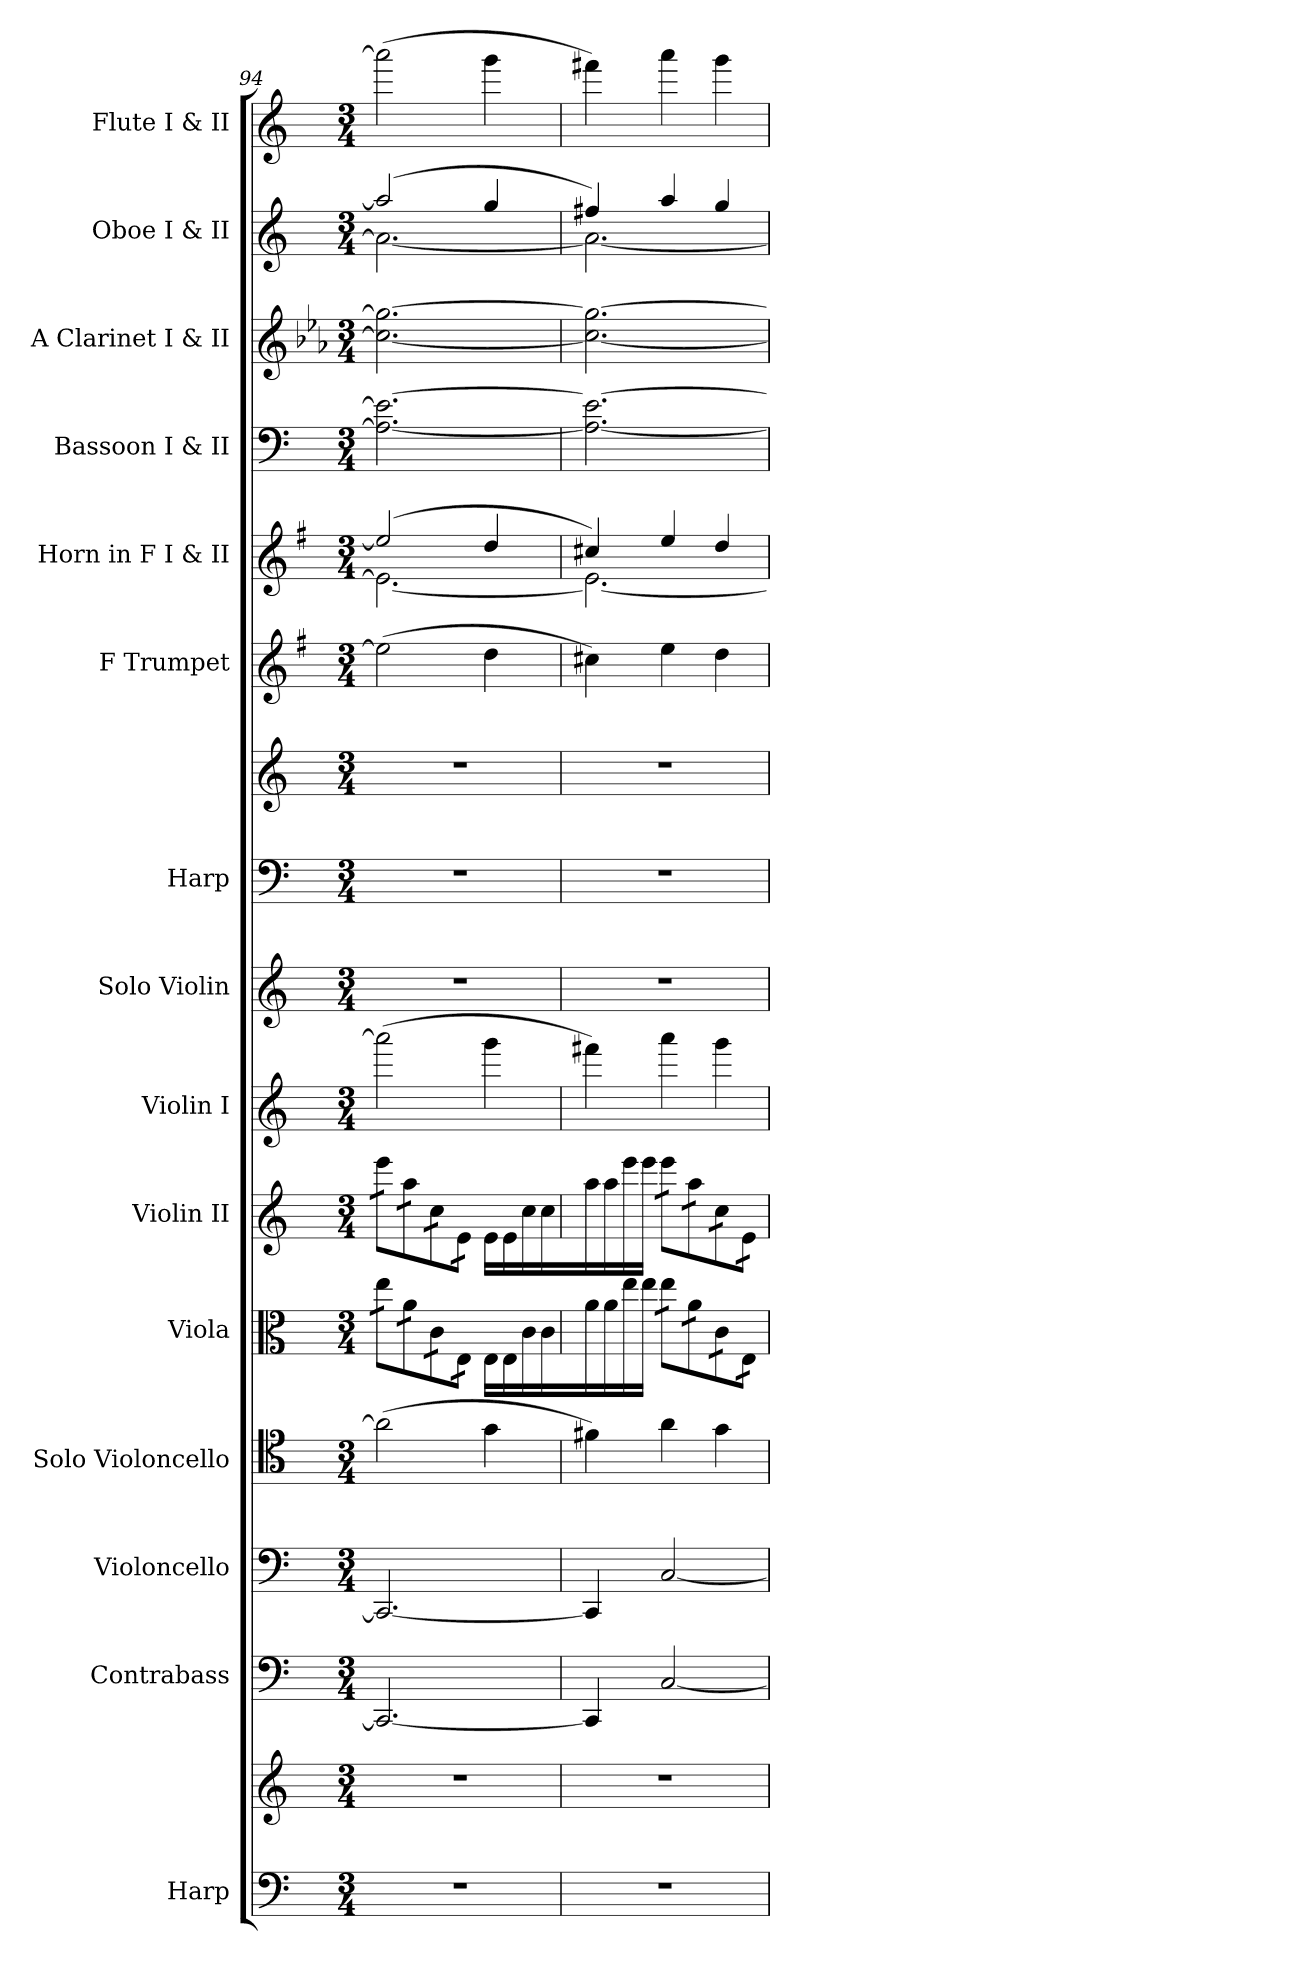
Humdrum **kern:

**kern	**kern	**kern	**kern	**kern	**kern	**kern	**kern	**kern	**kern	**kern	**kern	**kern	**kern	**kern	**kern	**kern
*part15	*part15	*part14	*part13	*part12	*part11	*part10	*part9	*part8	*part7	*part7	*part6	*part5	*part4	*part3	*part2	*part1
*staff17	*staff16	*staff15	*staff14	*staff13	*staff12	*staff11	*staff10	*staff9	*staff8	*staff7	*staff6	*staff5	*staff4	*staff3	*staff2	*staff1
*I"Harp	*	*I"Contrabass	*I"Violoncello	*I"Solo Violoncello	*I"Viola	*I"Violin II	*I"Violin I	*I"Solo Violin	*I"Harp	*	*I"F Trumpet	*I"Horn in F I &amp; II	*I"Bassoon I &amp; II	*I"A Clarinet I &amp; II	*I"Oboe I &amp; II	*I"Flute I &amp; II
*I'Hrp.	*	*I'Cb.	*I'Vc.	*I'Vc.	*I'Vla.	*I'Vln.	*I'Vln.	*I'Vln.	*I'Hrp.	*	*I'F Tpt.	*	*I'Bsn.	*I'A Cl.	*I'Ob.	*I'Fl.
*clefF4	*clefG2	*clefF4	*clefF4	*clefC4	*clefC3	*clefG2	*clefG2	*clefG2	*clefF4	*clefG2	*clefG2	*clefG2	*clefF4	*clefG2	*clefG2	*clefG2
*	*	*ITrd7c12	*	*	*	*	*	*	*	*	*ITrd-3c-5	*ITrd4c7	*	*ITrd2c3	*	*
*k[]	*k[]	*k[]	*k[]	*k[]	*k[]	*k[]	*k[]	*k[]	*k[]	*k[]	*k[]	*k[]	*k[]	*k[]	*k[]	*k[]
*M3/4	*M3/4	*M3/4	*M3/4	*M3/4	*M3/4	*M3/4	*M3/4	*M3/4	*M3/4	*M3/4	*M3/4	*M3/4	*M3/4	*M3/4	*M3/4	*M3/4
=94	=94	=94	=94	=94	=94	=94	=94	=94	=94	=94	=94	=94	=94	=94	=94	=94
*	*	*	*	*	*	*	*	*	*	*	*	*^	*	*	*^	*
*	*	*	*	*	*tremolo	*	*	*	*	*	*	*	*	*	*	*	*	*
*	*	*	*	*	*	*tremolo	*	*	*	*	*	*	*	*	*	*	*	*
2.r	2.r	2.CCC/_	2.CC/_	(>2a\]	16ee\LL	16eee\LL	(>2aaa\]	2.r	2.r	2.r	(>2aa\]	(>2a/]	2.A\_	2.A\_ 2.e\_	2.a\_ 2.ee\_	(>2aa/]	2.a\_	(>2aaa\]
.	.	.	.	.	16ee\	16eee\	.	.	.	.	.	.	.	.	.	.	.	.
.	.	.	.	.	16a\	16aa\	.	.	.	.	.	.	.	.	.	.	.	.
.	.	.	.	.	16a\	16aa\	.	.	.	.	.	.	.	.	.	.	.	.
.	.	.	.	.	16c\	16cc\	.	.	.	.	.	.	.	.	.	.	.	.
.	.	.	.	.	16c\	16cc\	.	.	.	.	.	.	.	.	.	.	.	.
.	.	.	.	.	16E\	16e\	.	.	.	.	.	.	.	.	.	.	.	.
.	.	.	.	.	16E\JJ	16e\JJ	.	.	.	.	.	.	.	.	.	.	.	.
.	.	.	.	4g\	16E\LL	16e\LL	4ggg\	.	.	.	4gg\	4g/	.	.	.	4gg/	.	4ggg\
.	.	.	.	.	16E\	16e\	.	.	.	.	.	.	.	.	.	.	.	.
.	.	.	.	.	16c\	16cc\	.	.	.	.	.	.	.	.	.	.	.	.
.	.	.	.	.	16c\	16cc\	.	.	.	.	.	.	.	.	.	.	.	.
=95	=95	=95	=95	=95	=95	=95	=95	=95	=95	=95	=95	=95	=95	=95	=95	=95	=95	=95
*	*	*	*	*	*	*	*	*	*	*	*	*	*	*	*	*	*	*MM106
2.r	2.r	4CCC/]	4CC/]	4f#X\)	16a\	16aa\	4fff#X\)	2.r	2.r	2.r	4ff#X\)	4f#X/)	2.A\_	2.A\_ 2.e\_	2.a\_ 2.ee\_	4ff#X/)	2.a\_	4fff#X\)
.	.	.	.	.	16a\	16aa\	.	.	.	.	.	.	.	.	.	.	.	.
.	.	.	.	.	16ee\	16eee\	.	.	.	.	.	.	.	.	.	.	.	.
.	.	.	.	.	16ee\JJ	16eee\JJ	.	.	.	.	.	.	.	.	.	.	.	.
.	.	[2CC/	[2C/	4a\	16ee\LL	16eee\LL	4aaa\	.	.	.	4aa\	4a/	.	.	.	4aa/	.	4aaa\
.	.	.	.	.	16ee\	16eee\	.	.	.	.	.	.	.	.	.	.	.	.
.	.	.	.	.	16a\	16aa\	.	.	.	.	.	.	.	.	.	.	.	.
.	.	.	.	.	16a\	16aa\	.	.	.	.	.	.	.	.	.	.	.	.
.	.	.	.	4g\	16c\	16cc\	4ggg\	.	.	.	4gg\	4g/	.	.	.	4gg/	.	4ggg\
.	.	.	.	.	16c\	16cc\	.	.	.	.	.	.	.	.	.	.	.	.
.	.	.	.	.	16E\	16e\	.	.	.	.	.	.	.	.	.	.	.	.
.	.	.	.	.	16E\JJ	16e\JJ	.	.	.	.	.	.	.	.	.	.	.	.
*	*	*	*	*	*	*Xtremolo	*	*	*	*	*	*	*	*	*	*	*	*
*	*	*	*	*	*Xtremolo	*	*	*	*	*	*	*	*	*	*	*	*	*
*	*	*	*	*	*	*	*	*	*	*	*	*v	*v	*	*	*v	*v	*
=	=	=	=	=	=	=	=	=	=	=	=	=	=	=	=	=
*-	*-	*-	*-	*-	*-	*-	*-	*-	*-	*-	*-	*-	*-	*-	*-	*-
